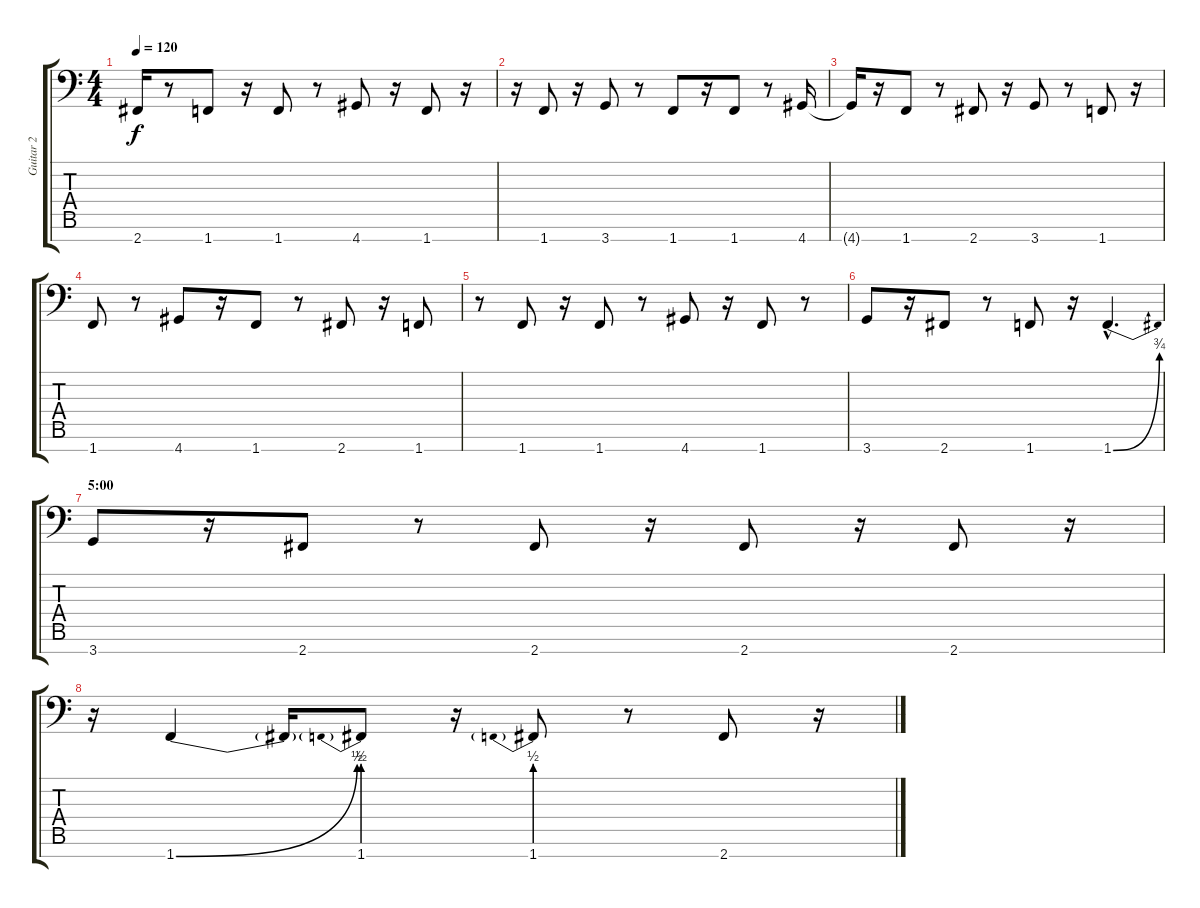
\track ("Guitar 2" "Guitar 2") {instrument distortionguitar}
\staff {score tabs}
\tuning (Bb3 Gb3 Db3 Ab2 Eb2 Bb1 E1) {hide}
\ts (4 4)
\tempo 120
\clef f4
\ks c
2.7{t}.16{dy f} r.8 1.7.8 r.16 1.7.8 r.8 4.7.8 r.16 1.7.8 r.16 |
r.16 1.7.8 r.16 3.7.8 r.8 1.7.8 r.16 1.7.8 r.8 4.7.16 |
4.7{t}.16 r.16 1.7.8 r.8 2.7.8 r.16 3.7.8 r.8 1.7.8 r.16 |
1.7.8 r.8 4.7.8 r.16 1.7.8 r.8 2.7.8 r.16 1.7.8 |
r.8 1.7.8 r.16 1.7.8 r.8 4.7.8 r.16 1.7.8 r.8 |
3.7.8 r.16 2.7.8 r.8 1.7.8 r.16 1.7{be (bend 0 0 60 3) hac}.4{d} |
\section ("" "5:00")
3.7.8 r.16 2.7.8 r.8 2.7.8 r.16 2.7.8 r.16 2.7.8 r.16 |
r.16 1.7{be (bend 0 0 60 2)}.4 1.7{t}.16 1.7{be (prebend 0 2 60 2)}.8 r.16 1.7{be (prebend 0 2 60 2)}.8 r.8 2.7.8 r.16
